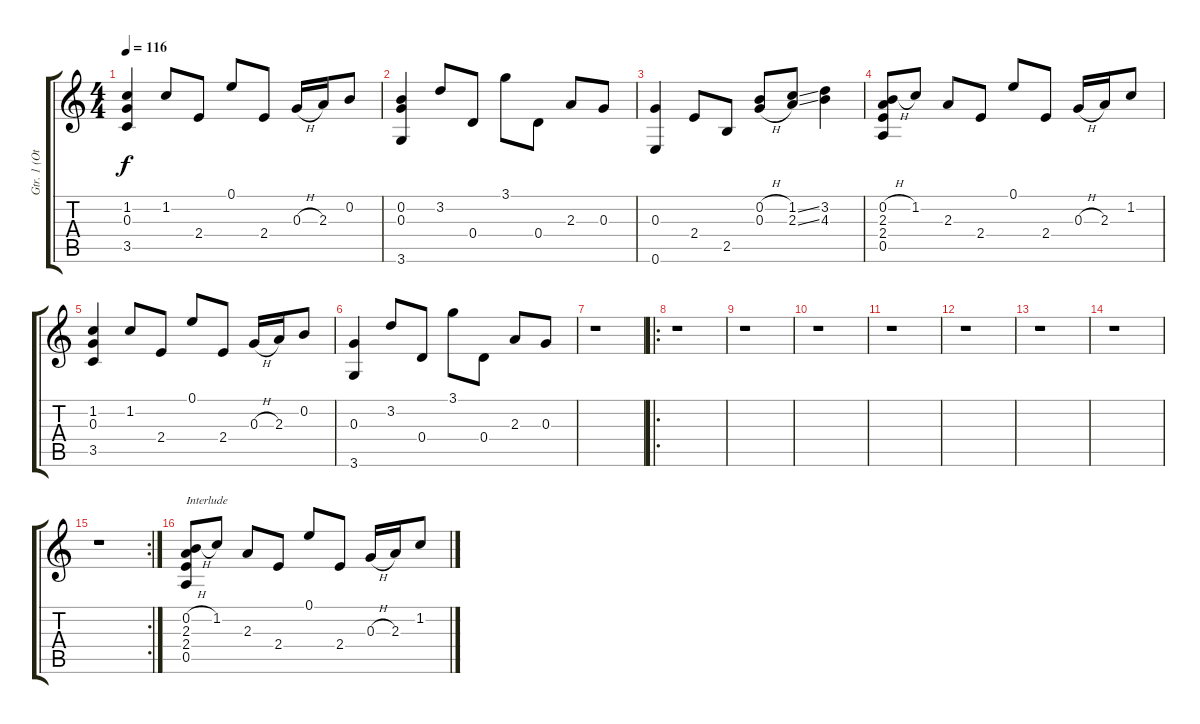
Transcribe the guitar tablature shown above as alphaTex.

\track ("Gtr. 1 (Other)" "Gtr. 1 (Ot") {instrument acousticguitarsteel}
\staff {score tabs}
\tuning (E4 B3 G3 D3 A2 E2) {hide}
\ts (4 4)
\tempo 116
\clef g2
\ks c
(1.2 0.3 3.5).4{dy f} 1.2.8 2.4.8 0.1.8 2.4.8 0.3{h}.16 2.3.16 0.2.8 |
(0.2 0.3 3.6).4 3.2.8 0.4.8 3.1.8 0.4.8 2.3.8 0.3.8 |
(0.3 0.6).4 2.4.8 2.5.8 (0.2{h} 0.3{h}).8 (1.2{ss} 2.3{ss}).8 (3.2 4.3).4 |
(0.2{h} 2.3 2.4 0.5).8 1.2.8 2.3.8 2.4.8 0.1.8 2.4.8 0.3{h}.16 2.3.16 1.2.8 |
(1.2 0.3 3.5).4 1.2.8 2.4.8 0.1.8 2.4.8 0.3{h}.16 2.3.16 0.2.8 |
(0.3 3.6).4 3.2.8 0.4.8 3.1.8 0.4.8 2.3.8 0.3.8 |
r.1 |
\ro
r.1 |
r.1 |
r.1 |
r.1 |
r.1 |
r.1 |
r.1 |
\rc 2
r.1 |
(0.2{h} 2.3 2.4 0.5).8{txt "Interlude"} 1.2.8 2.3.8 2.4.8 0.1.8 2.4.8 0.3{h}.16 2.3.16 1.2.8
